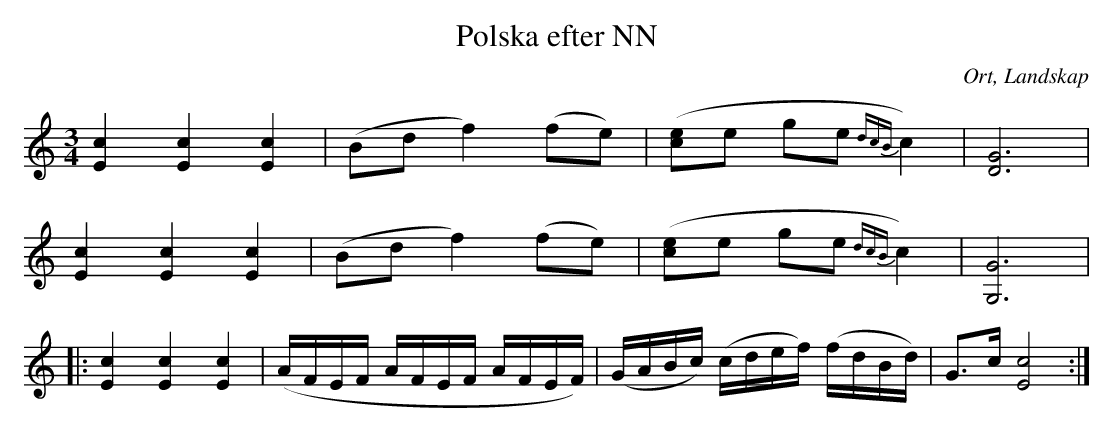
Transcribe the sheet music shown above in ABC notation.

X:1
T:Polska efter NN
O:Ort, Landskap
M:3/4
L:1/16
K:C
[E4c4] [E4c4] [E4c4]|(B2d2 f4) (f2e2)|([c2e2]e2 g2e2 {dcB}c4)|[G12D12]|
[E4c4] [E4c4] [E4c4]|(B2d2 f4) (f2e2)|([c2e2]e2 g2e2 {dcB}c4)|[G,12G12]|
|:[E4c4] [E4c4] [E4c4]|(AFEF AFEF AFEF)|(GABc) (cdef) (fdBd)|G2>c2 [E8c8]:|
